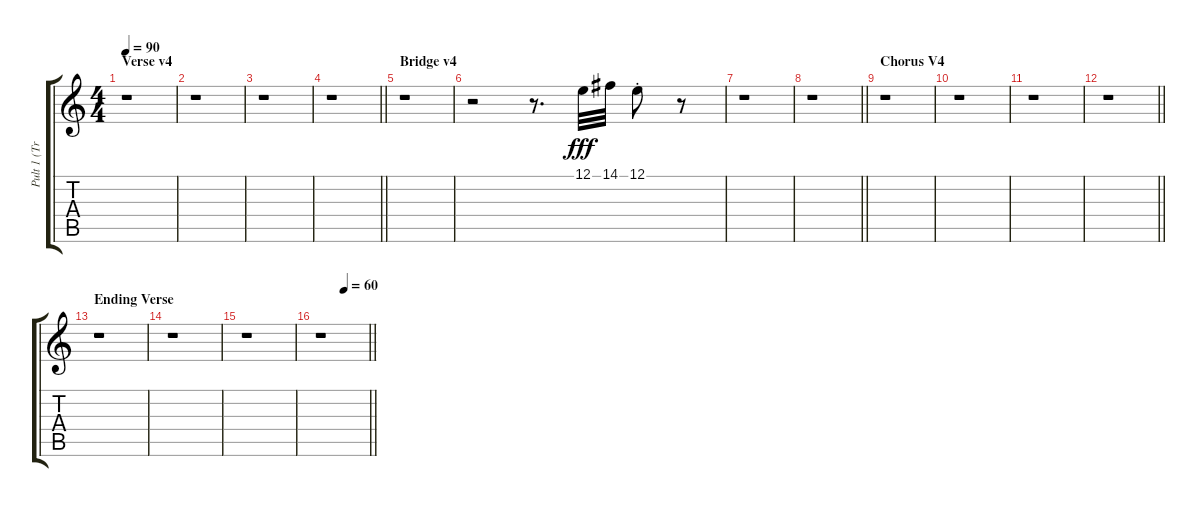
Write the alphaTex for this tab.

\track ("Pult 1 (Trumpet)" "Pult 1 (Tr") {instrument tuba}
\staff {score tabs}
\tuning (E4 B3 G3 D3 A2 E2) {hide}
\ts (4 4)
\section ("" "Verse v4")
\tempo 90
\clef g2
\ks c
r.1{dy f} |
r.1 |
r.1 |
\barLineRight lightlight
r.1 |
\section ("" "Bridge v4")
r.1 |
r.2 r.8{d} 12.1.32{dy fff} 14.1.32 12.1{st}.8 r.8 |
r.1 |
\barLineRight lightlight
r.1 |
\section ("" "Chorus V4")
r.1 |
r.1 |
r.1 |
\barLineRight lightlight
r.1 |
\section ("" "Ending Verse")
r.1 |
r.1 |
r.1 |
\tempo (60 0.5)
\barLineRight lightlight
r.1
